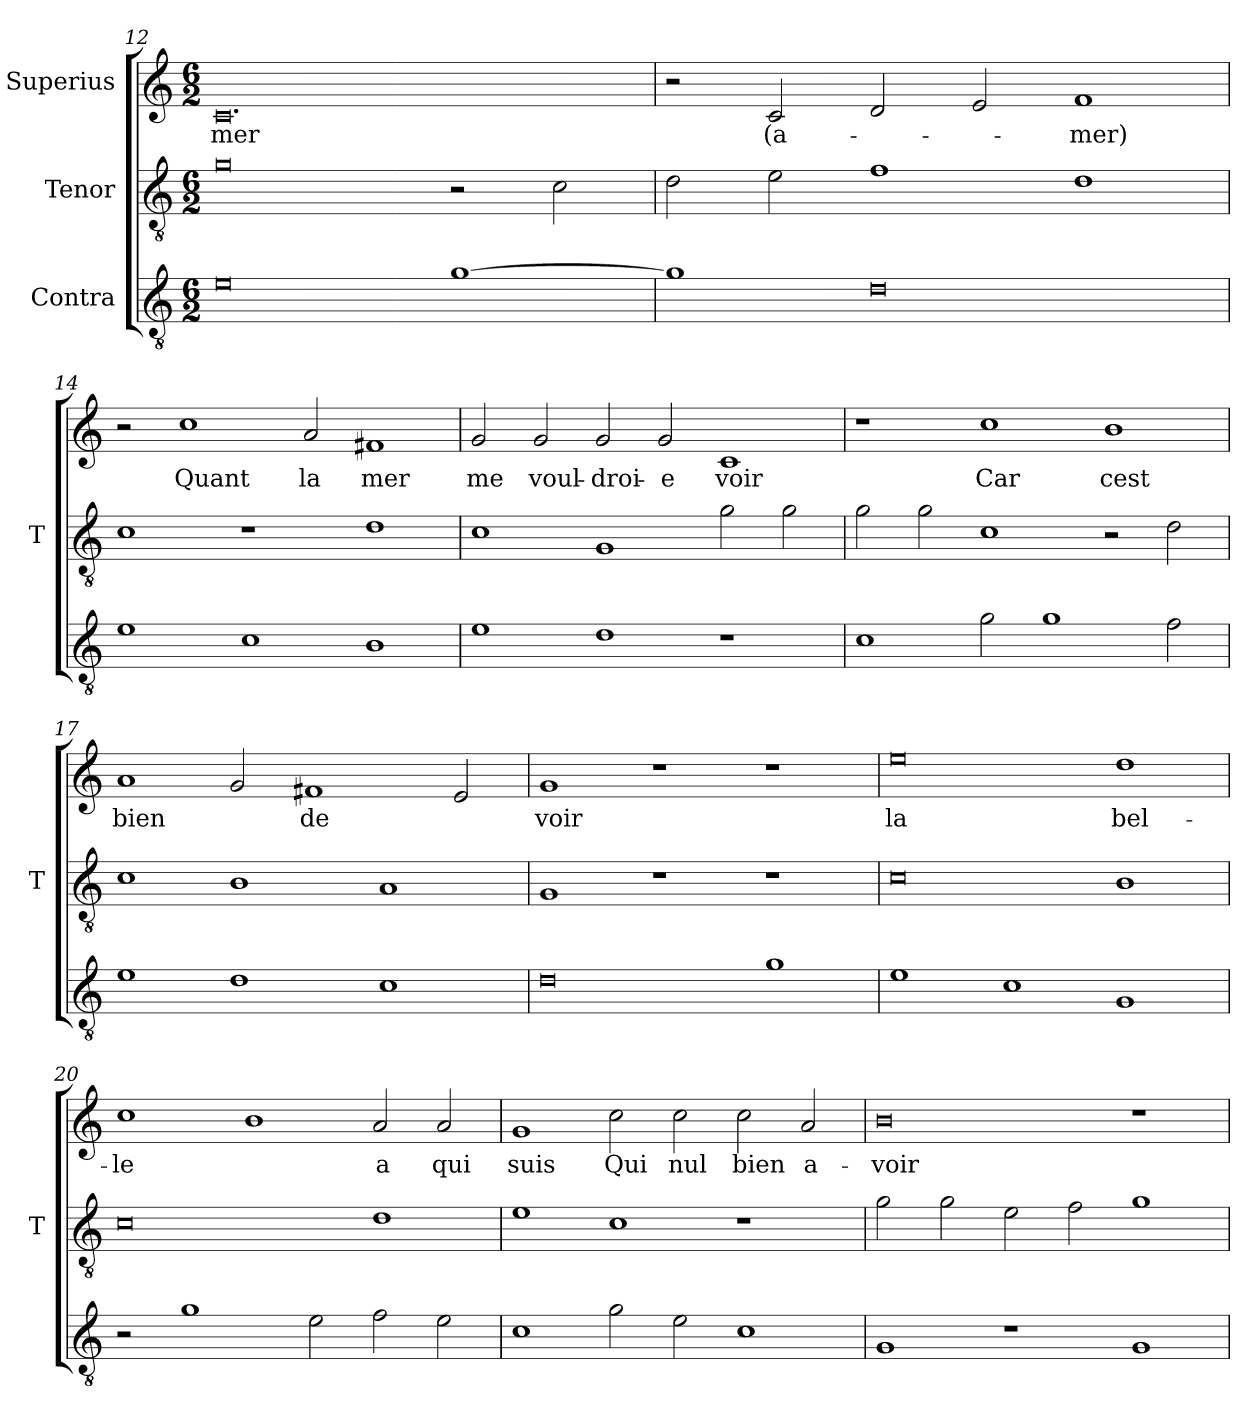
**kern	**kern	**kern	**text
*part3	*part2	*part1	*part1
*staff3	*staff2	*staff1	*staff1
*I"Contra	*I"Tenor	*I"Superius	*
*	*I'T	*	*
*clefGv2	*clefGv2	*clefG2	*
*M6/2	*M6/2	*M6/2	*
=12	=12	=12	=12
0e	0g	0.c	-mer
[1g	2r	.	.
.	2c	.	.
=13	=13	=13	=13
1g]	2d	2r	.
.	2e	2c	(a-
0d	1f	2d	.
.	.	2e	.
.	1d	1f	-mer)
=14	=14	=14	=14
1e	1c	2r	.
.	.	1cc	-Quant
1c	1r	.	.
.	.	2a	-la
1B	1d	1f#X	-mer
=15	=15	=15	=15
1e	1c	2g	-me
.	.	2g	voul-
1d	1G	2g	-droi-
.	.	2g	-e
1r	2g	1c	-voir
.	2g	.	.
=16	=16	=16	=16
1c	2g	1r	.
.	2g	.	.
2g	1c	1cc	-Car
1g	.	.	.
.	2r	1b	-cest
2f	2d	.	.
=17	=17	=17	=17
1e	1c	1a	-bien
1d	1B	2g	.
.	.	1f#X	-de
1c	1A	.	.
.	.	2e	.
=18	=18	=18	=18
0d	1G	1g	-voir
.	1r	1r	.
1g	1r	1r	.
=19	=19	=19	=19
1e	0c	0ee	-la
1c	.	.	.
1G	1B	1dd	bel-
=20	=20	=20	=20
2r	0c	1cc	-le
1g	.	.	.
.	.	1b	.
2e	.	.	.
2f	1d	2a	-a
2e	.	2a	-qui
=21	=21	=21	=21
1c	1e	1g	-suis
2g	1c	2cc	-Qui
2e	.	2cc	-nul
1c	1r	2cc	-bien
.	.	2a	a-
=22	=22	=22	=22
1G	2g	0b	-voir
.	2g	.	.
1r	2e	.	.
.	2f	.	.
1G	1g	1r	.
=	=	=	=
*-	*-	*-	*-
